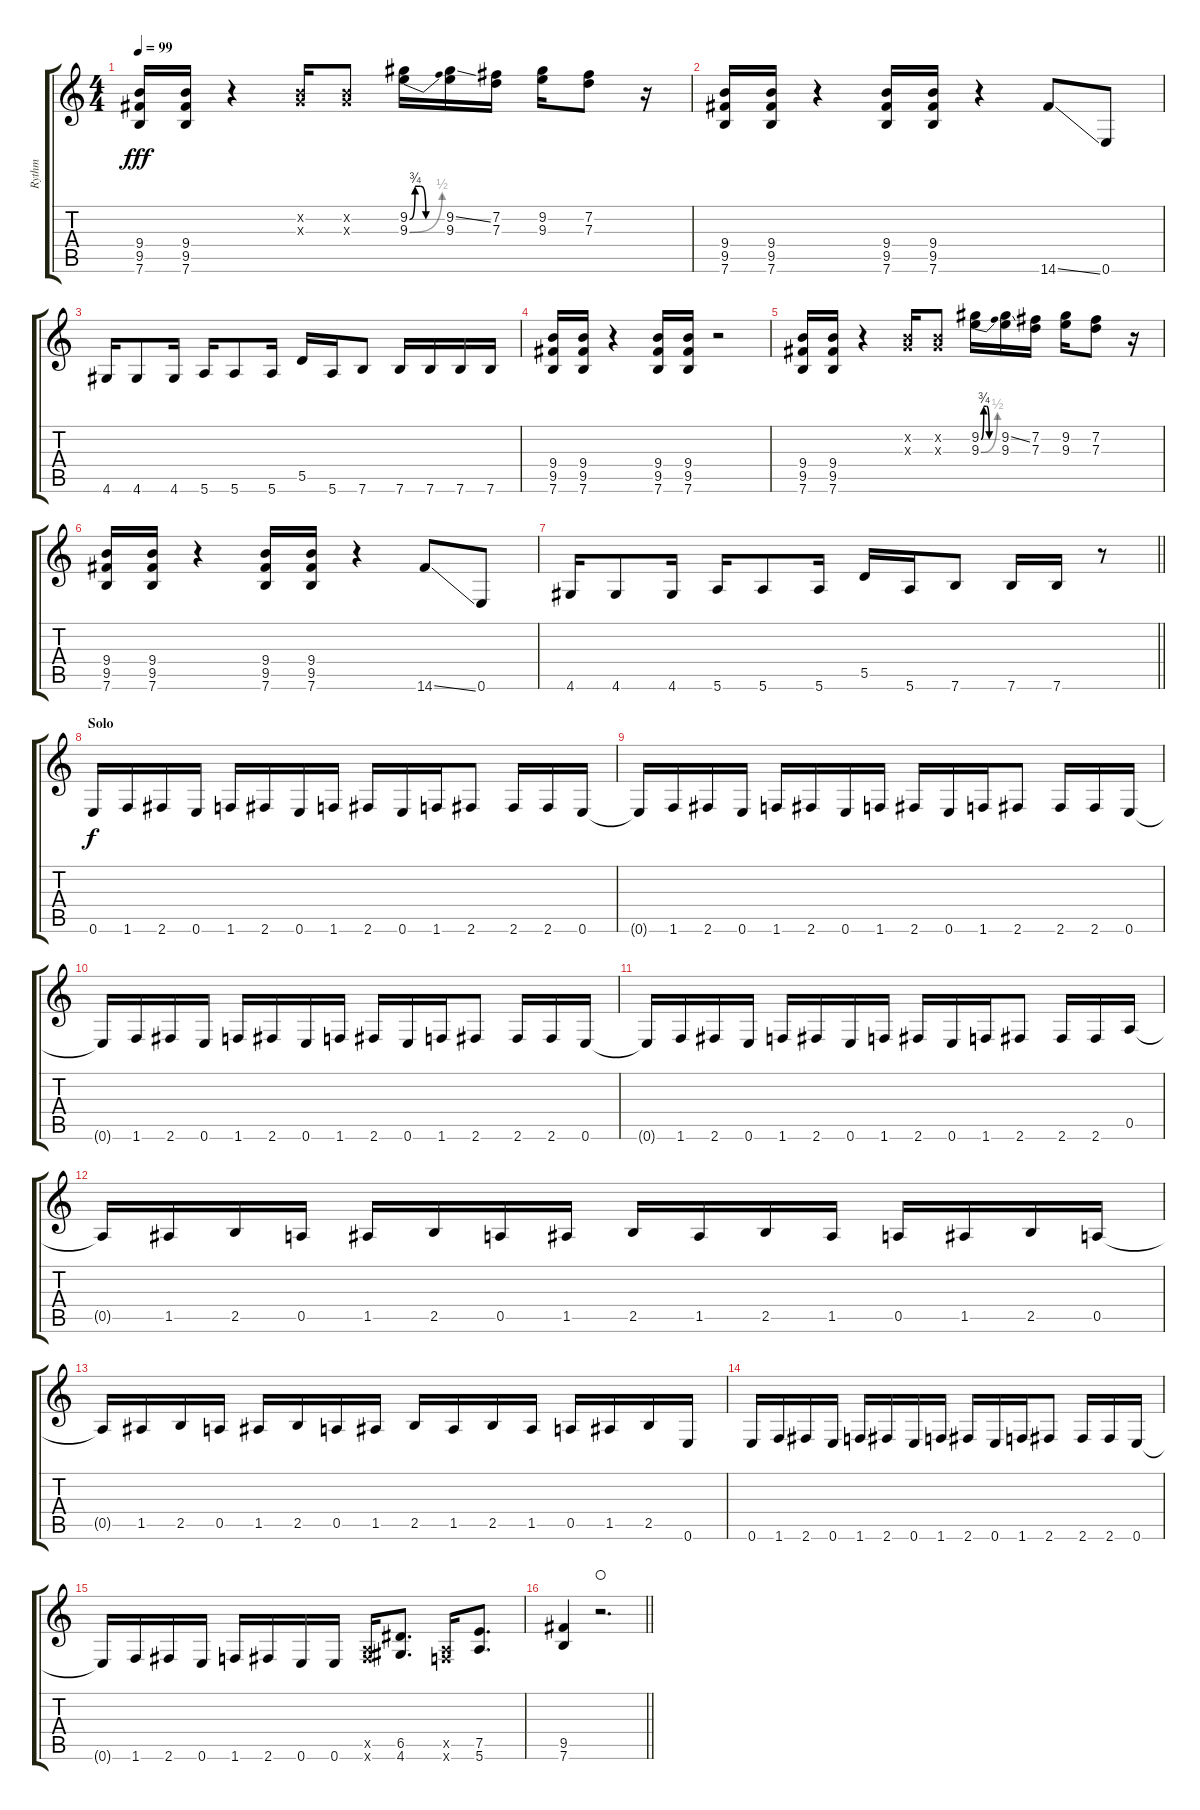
\track ("Rythm" "Rythm") {instrument distortionguitar}
\staff {score tabs}
\tuning (E4 B3 G3 D3 A2 E2) {hide}
\ts (4 4)
\tempo 99
\clef g2
\ks c
(9.4 9.5 7.6).16{dy fff} (9.4 9.5 7.6).16 r.4 (0.2{x} 0.3{x}).16 (0.2{x} 0.3{x}).8 (9.2{be (custom 0 0 10 3 20 3 30 0 60 0)} 9.3{be (bend 0 0 60 2)}).16 (9.2{ss} 9.3).16 (7.2 7.3).16 (9.2 9.3).16 (7.2 7.3).8 r.16 |
(9.4 9.5 7.6).16 (9.4 9.5 7.6).16 r.4 (9.4 9.5 7.6).16 (9.4 9.5 7.6).16 r.4 14.6{ss}.8 0.6.8 |
4.6.16 4.6.8 4.6.16 5.6.16 5.6.8 5.6.16 5.5.16 5.6.16 7.6.8 7.6.16 7.6.16 7.6.16 7.6.16 |
(9.4 9.5 7.6).16 (9.4 9.5 7.6).16 r.4 (9.4 9.5 7.6).16 (9.4 9.5 7.6).16 r.2 |
(9.4 9.5 7.6).16 (9.4 9.5 7.6).16 r.4 (0.2{x} 0.3{x}).16 (0.2{x} 0.3{x}).8 (9.2{be (custom 0 0 10 3 20 3 30 0 60 0)} 9.3{be (bend 0 0 60 2)}).16 (9.2{ss} 9.3).16 (7.2 7.3).16 (9.2 9.3).16 (7.2 7.3).8 r.16 |
(9.4 9.5 7.6).16 (9.4 9.5 7.6).16 r.4 (9.4 9.5 7.6).16 (9.4 9.5 7.6).16 r.4 14.6{ss}.8 0.6.8 |
\barLineRight lightlight
4.6.16 4.6.8 4.6.16 5.6.16 5.6.8 5.6.16 5.5.16 5.6.16 7.6.8 7.6.16 7.6.16 r.8 |
\section ("" "Solo")
0.6.16{dy f} 1.6.16 2.6.16 0.6.16 1.6.16 2.6.16 0.6.16 1.6.16 2.6.16 0.6.16 1.6.16 2.6.8 2.6.16 2.6.16 0.6.16 |
0.6{t}.16 1.6.16 2.6.16 0.6.16 1.6.16 2.6.16 0.6.16 1.6.16 2.6.16 0.6.16 1.6.16 2.6.8 2.6.16 2.6.16 0.6.16 |
0.6{t}.16 1.6.16 2.6.16 0.6.16 1.6.16 2.6.16 0.6.16 1.6.16 2.6.16 0.6.16 1.6.16 2.6.8 2.6.16 2.6.16 0.6.16 |
0.6{t}.16 1.6.16 2.6.16 0.6.16 1.6.16 2.6.16 0.6.16 1.6.16 2.6.16 0.6.16 1.6.16 2.6.8 2.6.16 2.6.16 0.5.16 |
0.5{t}.16 1.5.16 2.5.16 0.5.16 1.5.16 2.5.16 0.5.16 1.5.16 2.5.16 1.5.16 2.5.16 1.5.16 0.5.16 1.5.16 2.5.16 0.5.16 |
0.5{t}.16 1.5.16 2.5.16 0.5.16 1.5.16 2.5.16 0.5.16 1.5.16 2.5.16 1.5.16 2.5.16 1.5.16 0.5.16 1.5.16 2.5.16 0.6.16 |
0.6.16 1.6.16 2.6.16 0.6.16 1.6.16 2.6.16 0.6.16 1.6.16 2.6.16 0.6.16 1.6.16 2.6.8 2.6.16 2.6.16 0.6.16 |
0.6{t}.16 1.6.16 2.6.16 0.6.16 1.6.16 2.6.16 0.6.16 0.6.16 (0.5{x} 2.6{x}).16 (6.5 4.6).8{d} (0.5{x} 1.6{x}).16 (7.5 5.6).8{d} |
\barLineRight lightlight
(9.5 7.6).4 r.2{d waho}
